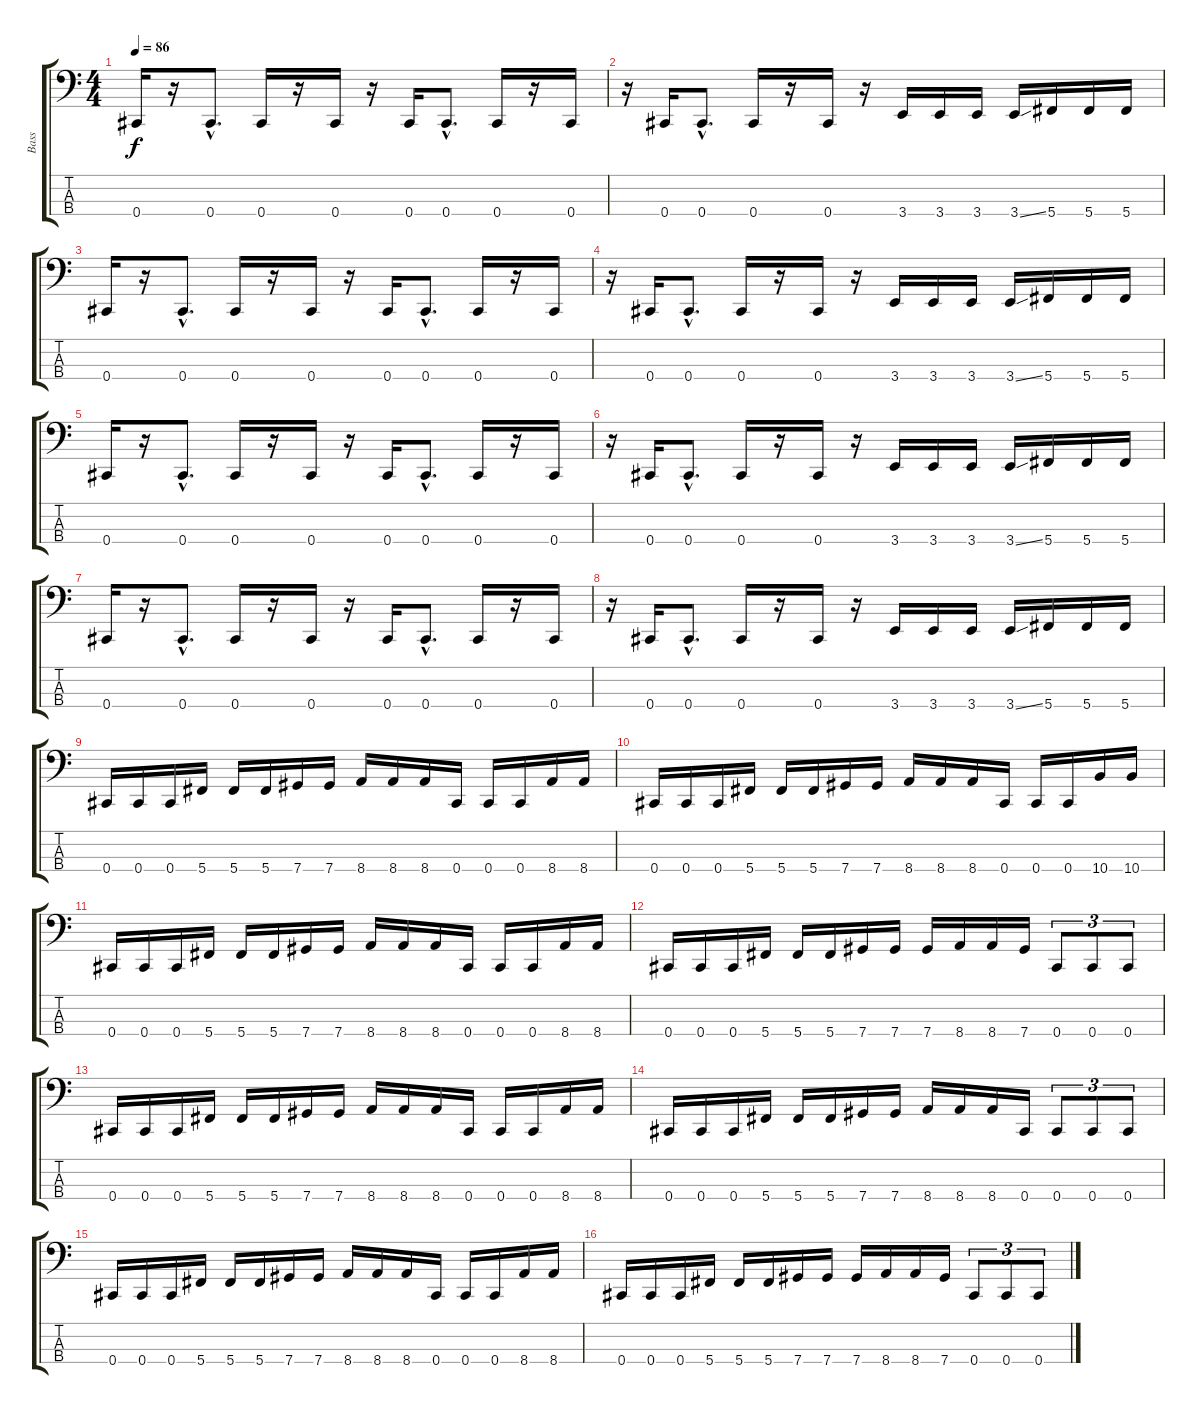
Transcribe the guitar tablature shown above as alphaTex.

\track ("Bass" "Bass") {instrument electricbassfinger}
\staff {score tabs}
\tuning (Gb2 Db2 Ab1 Db1) {hide}
\ts (4 4)
\tempo 86
\clef f4
\ks c
0.4.16{dy f} r.16 0.4{hac}.8{d} 0.4.16 r.16 0.4.16 r.16 0.4.16 0.4{hac}.8{d} 0.4.16 r.16 0.4.16 |
r.16 0.4.16 0.4{hac}.8{d} 0.4.16 r.16 0.4.16 r.16 3.4.16 3.4.16 3.4.16 3.4{ss}.16 5.4.16 5.4.16 5.4.16 |
0.4.16 r.16 0.4{hac}.8{d} 0.4.16 r.16 0.4.16 r.16 0.4.16 0.4{hac}.8{d} 0.4.16 r.16 0.4.16 |
r.16 0.4.16 0.4{hac}.8{d} 0.4.16 r.16 0.4.16 r.16 3.4.16 3.4.16 3.4.16 3.4{ss}.16 5.4.16 5.4.16 5.4.16 |
0.4.16 r.16 0.4{hac}.8{d} 0.4.16 r.16 0.4.16 r.16 0.4.16 0.4{hac}.8{d} 0.4.16 r.16 0.4.16 |
r.16 0.4.16 0.4{hac}.8{d} 0.4.16 r.16 0.4.16 r.16 3.4.16 3.4.16 3.4.16 3.4{ss}.16 5.4.16 5.4.16 5.4.16 |
0.4.16 r.16 0.4{hac}.8{d} 0.4.16 r.16 0.4.16 r.16 0.4.16 0.4{hac}.8{d} 0.4.16 r.16 0.4.16 |
r.16 0.4.16 0.4{hac}.8{d} 0.4.16 r.16 0.4.16 r.16 3.4.16 3.4.16 3.4.16 3.4{ss}.16 5.4.16 5.4.16 5.4.16 |
0.4.16 0.4.16 0.4.16 5.4.16 5.4.16 5.4.16 7.4.16 7.4.16 8.4.16 8.4.16 8.4.16 0.4.16 0.4.16 0.4.16 8.4.16 8.4.16 |
0.4.16 0.4.16 0.4.16 5.4.16 5.4.16 5.4.16 7.4.16 7.4.16 8.4.16 8.4.16 8.4.16 0.4.16 0.4.16 0.4.16 10.4.16 10.4.16 |
0.4.16 0.4.16 0.4.16 5.4.16 5.4.16 5.4.16 7.4.16 7.4.16 8.4.16 8.4.16 8.4.16 0.4.16 0.4.16 0.4.16 8.4.16 8.4.16 |
0.4.16 0.4.16 0.4.16 5.4.16 5.4.16 5.4.16 7.4.16 7.4.16 7.4.16 8.4.16 8.4.16 7.4.16 0.4.8{tu (3 2)} 0.4.8{tu (3 2)} 0.4.8{tu (3 2)} |
0.4.16 0.4.16 0.4.16 5.4.16 5.4.16 5.4.16 7.4.16 7.4.16 8.4.16 8.4.16 8.4.16 0.4.16 0.4.16 0.4.16 8.4.16 8.4.16 |
0.4.16 0.4.16 0.4.16 5.4.16 5.4.16 5.4.16 7.4.16 7.4.16 8.4.16 8.4.16 8.4.16 0.4.16 0.4.8{tu (3 2)} 0.4.8{tu (3 2)} 0.4.8{tu (3 2)} |
0.4.16 0.4.16 0.4.16 5.4.16 5.4.16 5.4.16 7.4.16 7.4.16 8.4.16 8.4.16 8.4.16 0.4.16 0.4.16 0.4.16 8.4.16 8.4.16 |
0.4.16 0.4.16 0.4.16 5.4.16 5.4.16 5.4.16 7.4.16 7.4.16 7.4.16 8.4.16 8.4.16 7.4.16 0.4.8{tu (3 2)} 0.4.8{tu (3 2)} 0.4.8{tu (3 2)}
